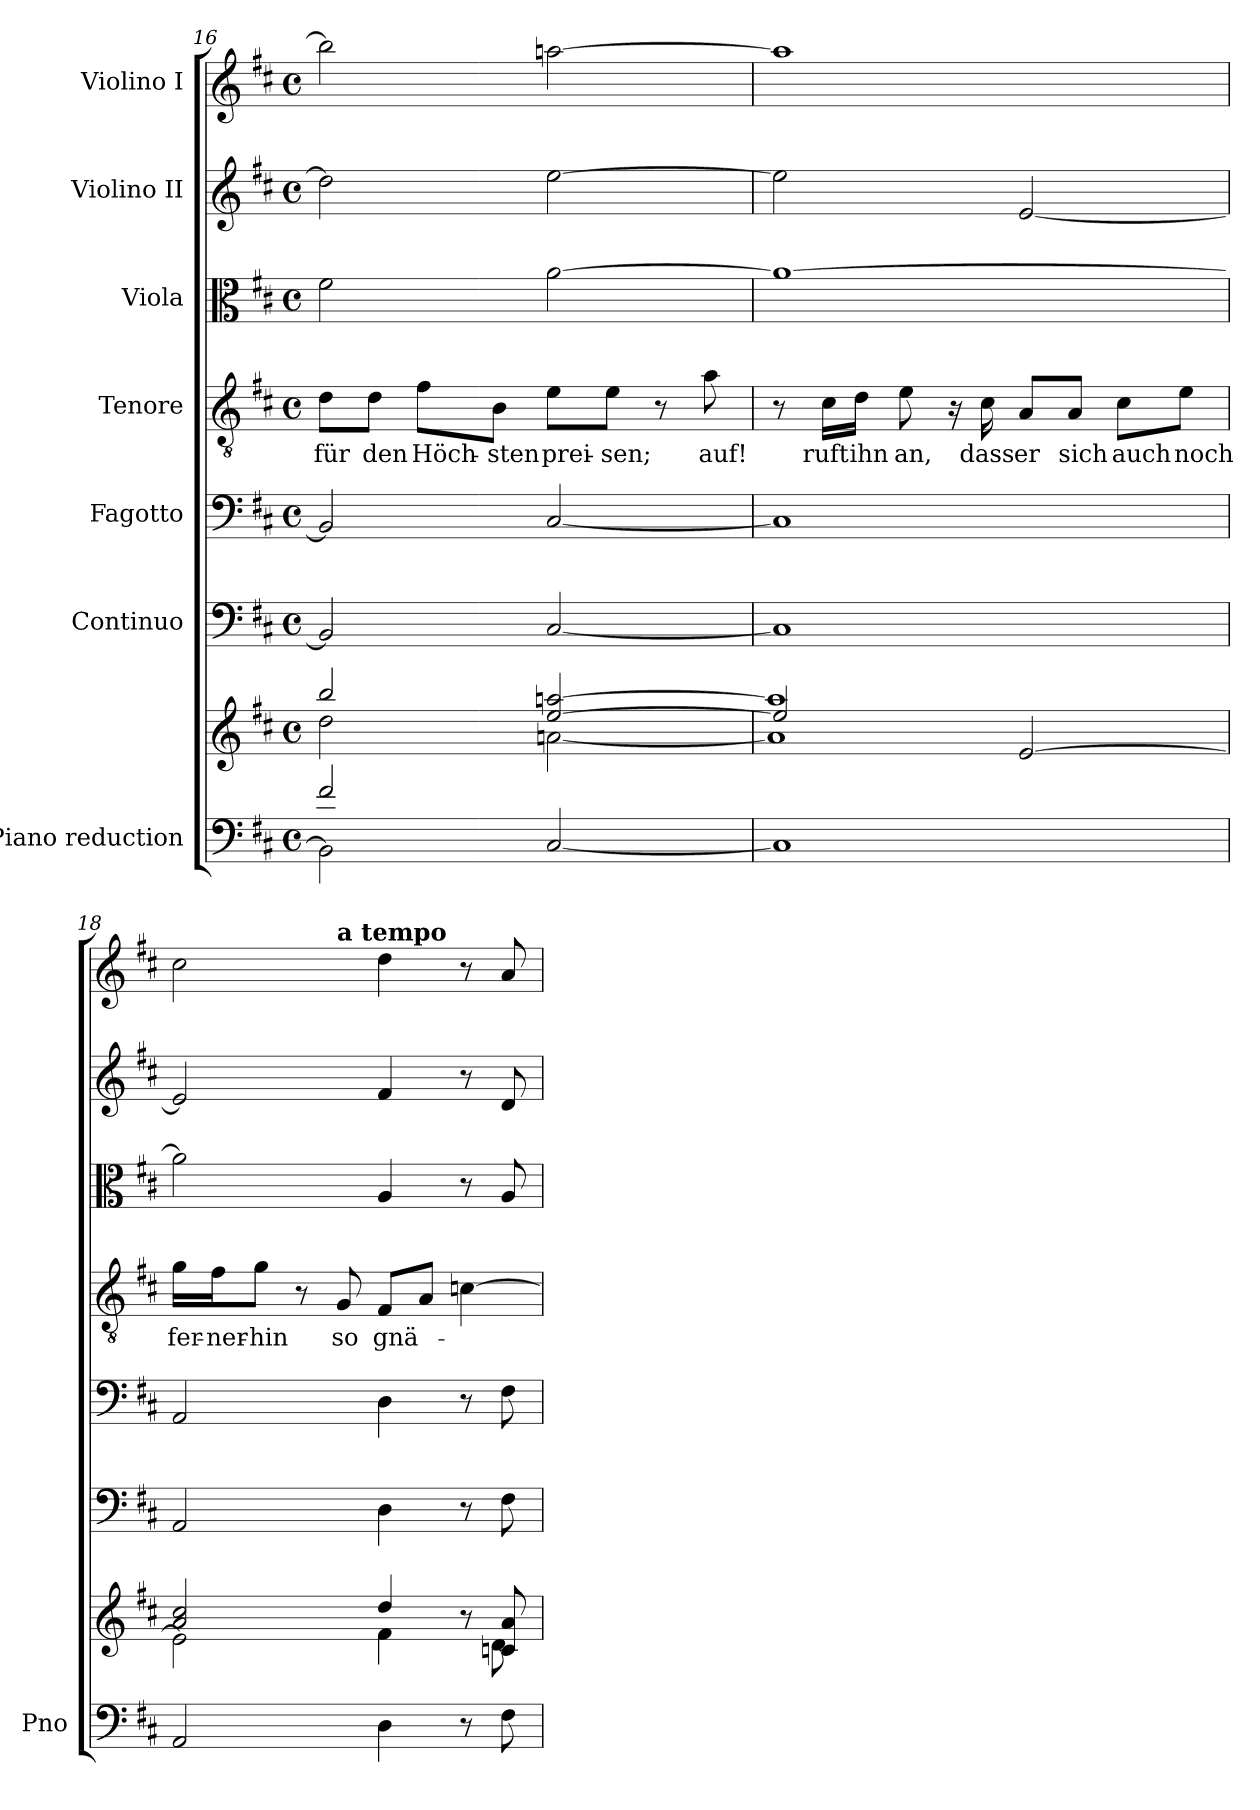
**kern	**kern	**kern	**kern	**kern	**text	**kern	**kern	**kern
*part7	*part7	*part6	*part5	*part4	*part4	*part3	*part2	*part1
*staff8	*staff7	*staff6	*staff5	*staff4	*staff4	*staff3	*staff2	*staff1
*I"Piano reduction	*	*I"Continuo	*I"Fagotto	*I"Tenore	*	*I"Viola	*I"Violino II	*I"Violino I
*I'Pno	*	*	*	*	*	*	*	*
*clefF4	*clefG2	*clefF4	*clefF4	*clefGv2	*	*clefC3	*clefG2	*clefG2
*k[f#c#]	*k[f#c#]	*k[f#c#]	*k[f#c#]	*k[f#c#]	*	*k[f#c#]	*k[f#c#]	*k[f#c#]
*M4/4	*M4/4	*M4/4	*M4/4	*M4/4	*	*M4/4	*M4/4	*M4/4
*met(c)	*met(c)	*met(c)	*met(c)	*met(c)	*	*met(c)	*met(c)	*met(c)
=16	=16	=16	=16	=16	=16	=16	=16	=16
*^	*^	*	*	*	*	*	*	*
!	!	!	!	!	!	!	!LO:LY:b	!	!	!
2f#/	2BB\]	2bb/	2dd\	2BB/]	2BB/]	8d\L	für	2f#\	2dd\]	2bb\]
!	!	!	!	!	!	!	!LO:LY:b	!	!	!
.	.	.	.	.	.	8d\J	den	.	.	.
!	!	!	!	!	!	!	!LO:LY:b	!	!	!
.	.	.	.	.	.	8f#\L	Höch-	.	.	.
!	!	!	!	!	!	!	!LO:LY:b	!	!	!
.	.	.	.	.	.	8B\J	sten	.	.	.
!	!	!	!	!	!	!	!LO:LY:b	!	!	!
[<2C#/	2ryy	[2ee/ [2aan/	[2an\	[2C#/	[2C#/	8e\L	prei-	[2a\	[2ee\	[2aan\
!	!	!	!	!	!	!	!LO:LY:b	!	!	!
.	.	.	.	.	.	8e\J	sen;	.	.	.
.	.	.	.	.	.	8r	.	.	.	.
!	!	!	!	!	!	!	!LO:LY:b	!	!	!
.	.	.	.	.	.	8a\	auf!	.	.	.
*v	*v	*	*	*	*	*	*	*	*	*
=17	=17	=17	=17	=17	=17	=17	=17	=17	=17
1C#]	2ee/]	1a] 1aa]	1C#]	1C#]	8r	.	1a_	2ee\]	1aa]
!	!	!	!	!	!	!LO:LY:b	!	!	!
.	.	.	.	.	16c#\LL	ruft	.	.	.
!	!	!	!	!	!	!LO:LY:b	!	!	!
.	.	.	.	.	16d\JJ	ihn	.	.	.
!	!	!	!	!	!	!LO:LY:b	!	!	!
.	.	.	.	.	8e\	an,	.	.	.
.	.	.	.	.	16r	.	.	.	.
!	!	!	!	!	!	!LO:LY:b	!	!	!
.	.	.	.	.	16c#\	dass	.	.	.
!	!	!	!	!	!	!LO:LY:b	!	!	!
.	[<2e/	.	.	.	8A/L	er	.	[2e/	.
!	!	!	!	!	!	!LO:LY:b	!	!	!
.	.	.	.	.	8A/J	sich	.	.	.
!	!	!	!	!	!	!LO:LY:b	!	!	!
.	.	.	.	.	8c#\L	auch	.	.	.
!	!	!	!	!	!	!LO:LY:b	!	!	!
.	.	.	.	.	8e\J	noch	.	.	.
!!LO:PB:g=z
=18	=18	=18	=18	=18	=18	=18	=18	=18	=18
!	!	!	!	!	!	!LO:LY:b	!	!	!
*	*	*	*	*	*	*	*	*	*^
2AA/	2a/ 2cc#/	2e\]	2AA/	2AA/	16g\LL	fer-	2a\]	2e/]	2cc#\	4.ryy
!	!	!	!	!	!	!LO:LY:b	!	!	!	!
.	.	.	.	.	16f#\J	ner-	.	.	.	.
!	!	!	!	!	!	!LO:LY:b	!	!	!	!
.	.	.	.	.	8g\J	hin	.	.	.	.
.	.	.	.	.	8r	.	.	.	.	.
!	!	!	!	!	!	!	!	!	!	!LO:TX:a:B:t=a tempo
!	!	!	!	!	!	!LO:LY:b	!	!	!	!
.	.	.	.	.	8G/	so	.	.	.	2ryy
!	!	!	!	!	!	!LO:LY:b	!	!	!	!
4D\	4dd/	4f#\	4D\	4D\	8F#/L	gnä-	4A/	4f#/	4dd\	.
.	.	.	.	.	8A/J	.	.	.	.	.
8r	8r	8ryy	8r	8r	[4cn\	.	8r	8r	8r	.
8F#\	8cn/ 8a/	8d\	8F#\	8F#\	.	.	8A/	8d/	8a/	8ryy
*	*v	*v	*	*	*	*	*	*	*v	*v
=	=	=	=	=	=	=	=	=
*-	*-	*-	*-	*-	*-	*-	*-	*-
